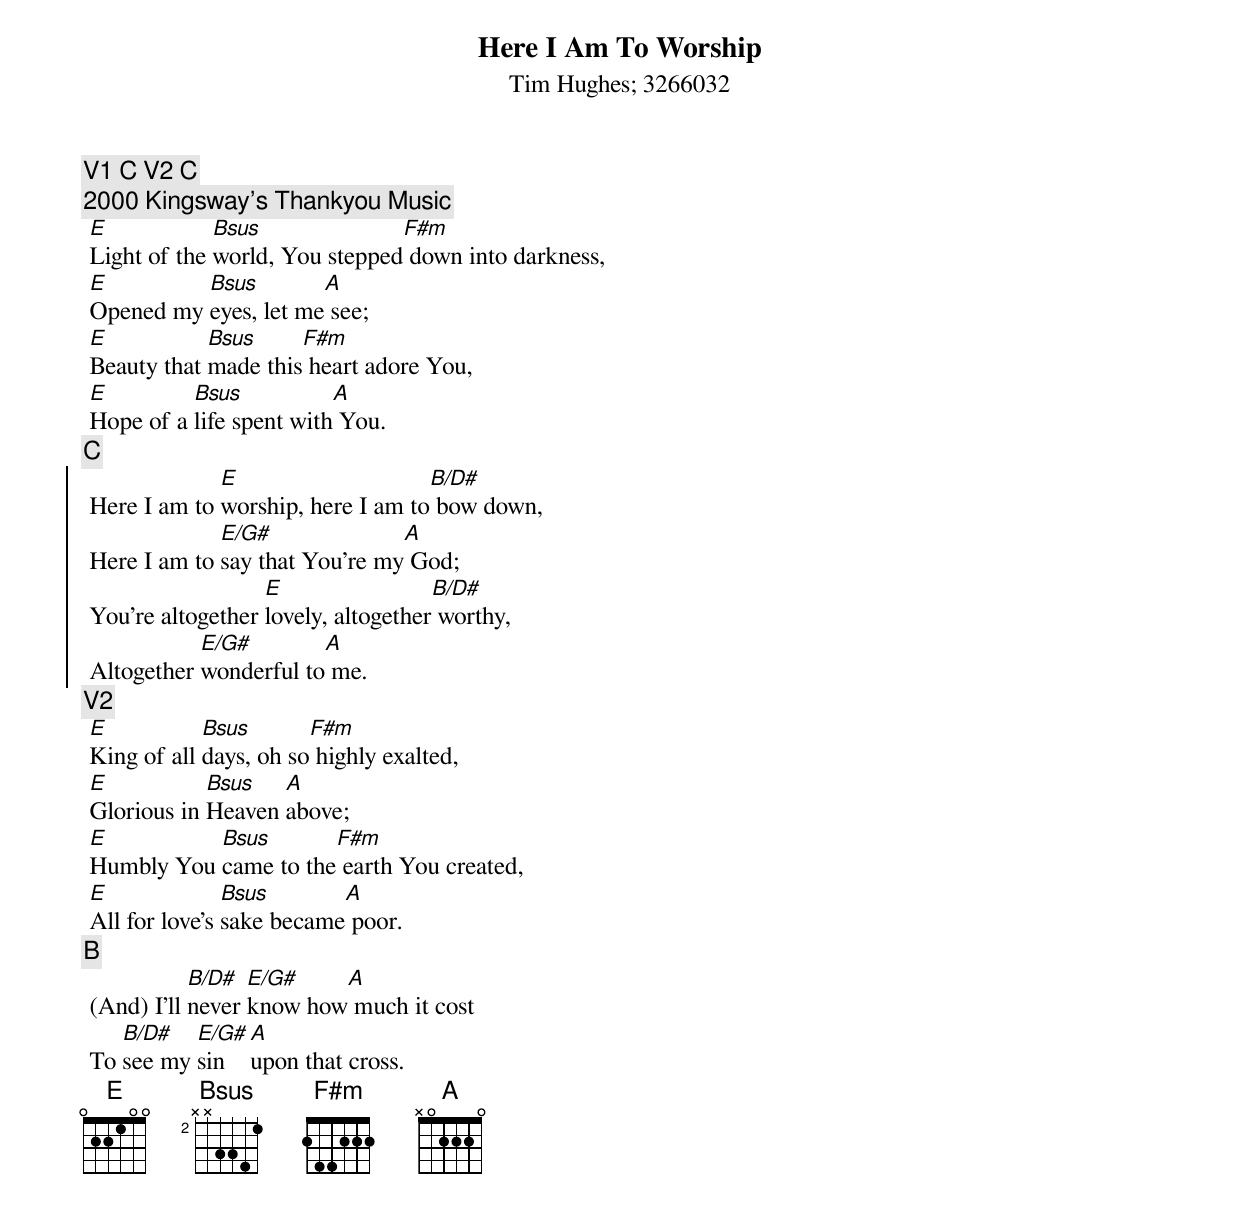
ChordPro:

{title:Here I Am To Worship}
{subtitle:Tim Hughes}
{subtitle:3266032}
{comment:V1 C V2 C}
{comment:2000 Kingsway's Thankyou Music}
 [E]Light of the [Bsus]world, You stepped[F#m] down into darkness,
 [E]Opened my [Bsus]eyes, let me[A] see;
 [E]Beauty that [Bsus]made this[F#m] heart adore You,
 [E]Hope of a [Bsus]life spent with[A] You.
{comment:C}
{soc}
 Here I am to [E]worship, here I am to[B/D#] bow down,
 Here I am to [E/G#]say that You're my[A] God;
 You're altogether [E]lovely, altogether[B/D#] worthy,
 Altogether [E/G#]wonderful to[A] me.
{eoc}
{comment:V2}
 [E]King of all [Bsus]days, oh so[F#m] highly exalted,
 [E]Glorious in [Bsus]Heaven [A]above;
 [E]Humbly You [Bsus]came to the[F#m] earth You created,
 [E]All for love’s [Bsus]sake became[A] poor.
{comment:B}
 (And) I'll [B/D#]never [E/G#]know how[A] much it cost
 To [B/D#]see my [E/G#]sin [A]upon that cross.
